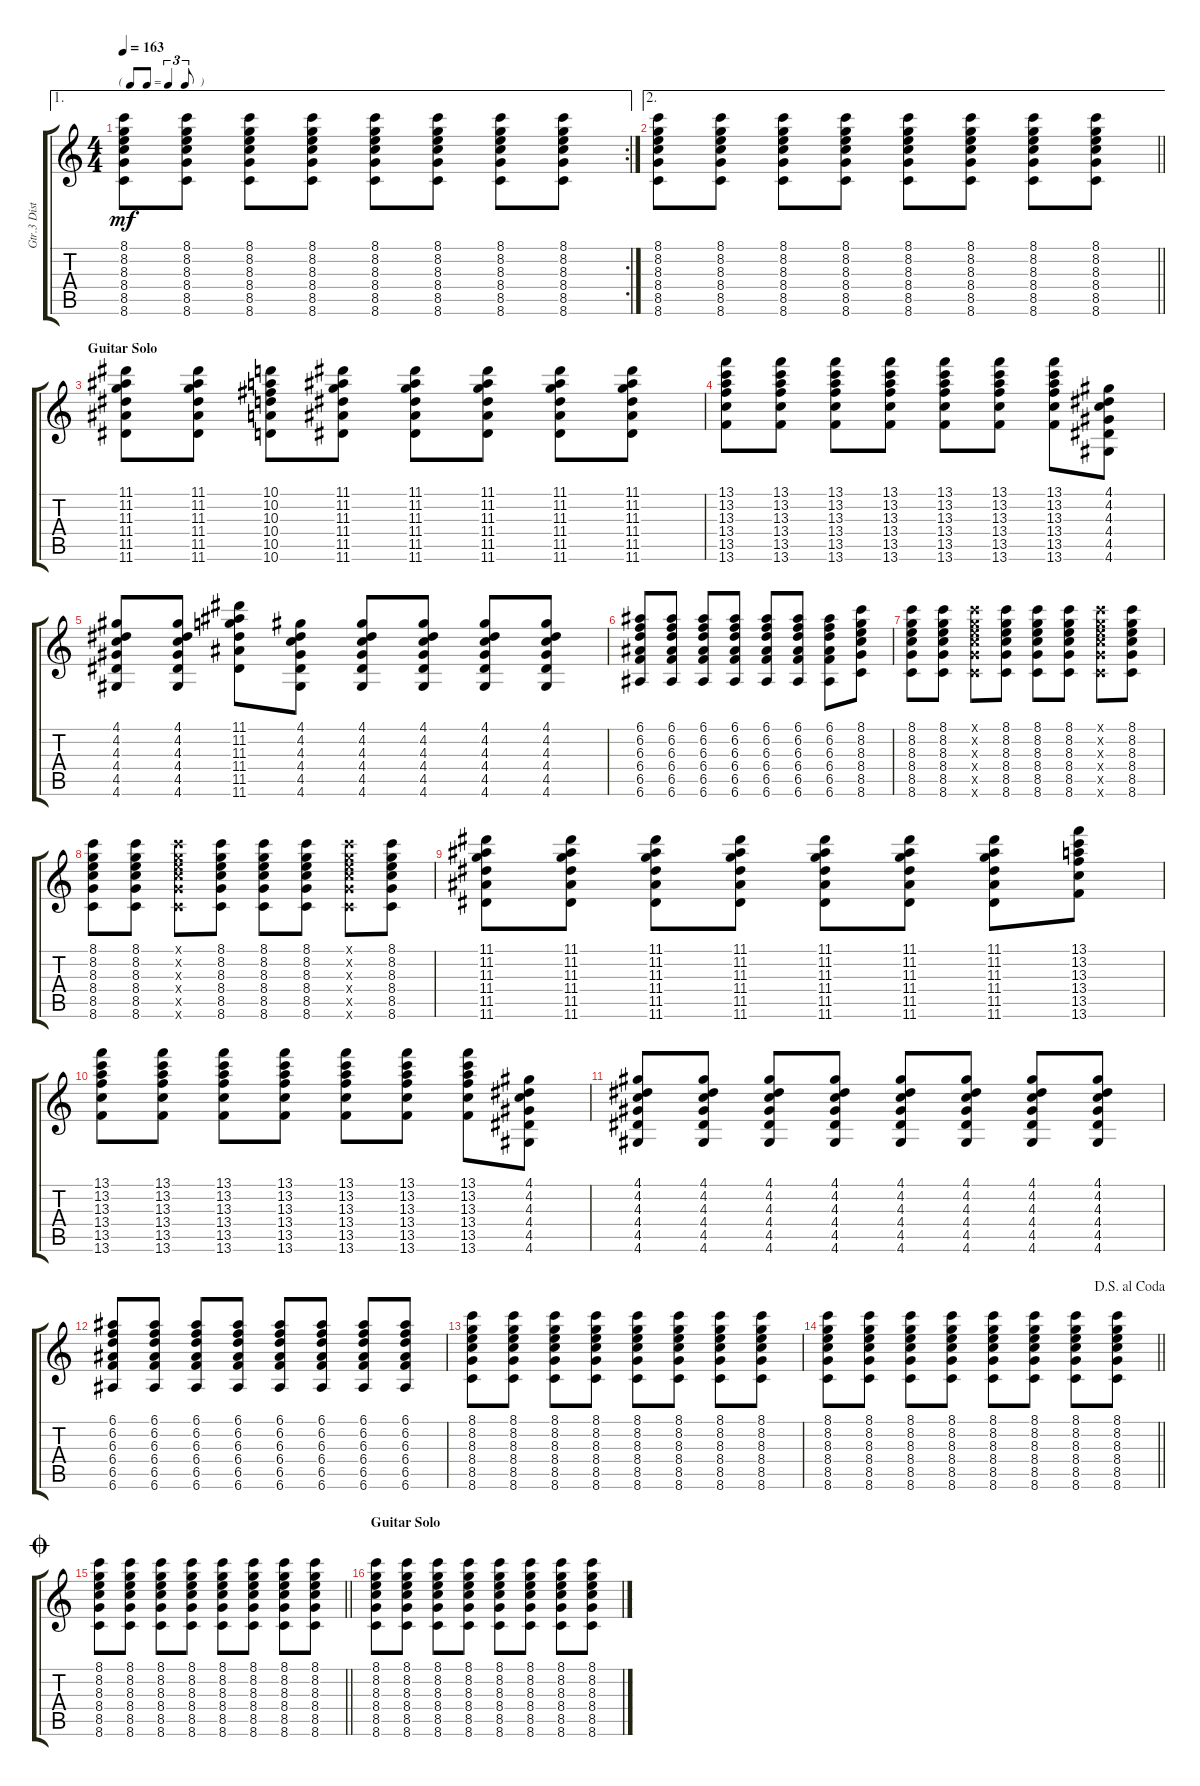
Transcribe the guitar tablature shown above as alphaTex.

\track ("Gtr.3 Dist Open E Tuning" "Gtr.3 Dist") {instrument distortionguitar}
\staff {score tabs}
\tuning (E4 B3 Ab3 E3 B2 E2) {hide}
\ae 1
\rc 2
\ts (4 4)
\tf triplet8th
\tempo 163
\clef g2
\ks c
(8.1 8.2 8.3 8.4 8.5 8.6).8{dy mf} (8.1 8.2 8.3 8.4 8.5 8.6).8 (8.1 8.2 8.3 8.4 8.5 8.6).8 (8.1 8.2 8.3 8.4 8.5 8.6).8 (8.1 8.2 8.3 8.4 8.5 8.6).8 (8.1 8.2 8.3 8.4 8.5 8.6).8 (8.1 8.2 8.3 8.4 8.5 8.6).8 (8.1 8.2 8.3 8.4 8.5 8.6).8 |
\ae 2
\barLineRight lightlight
(8.1 8.2 8.3 8.4 8.5 8.6).8 (8.1 8.2 8.3 8.4 8.5 8.6).8 (8.1 8.2 8.3 8.4 8.5 8.6).8 (8.1 8.2 8.3 8.4 8.5 8.6).8 (8.1 8.2 8.3 8.4 8.5 8.6).8 (8.1 8.2 8.3 8.4 8.5 8.6).8 (8.1 8.2 8.3 8.4 8.5 8.6).8 (8.1 8.2 8.3 8.4 8.5 8.6).8 |
\section ("" "Guitar Solo")
(11.1 11.2 11.3 11.4 11.5 11.6).8 (11.1 11.2 11.3 11.4 11.5 11.6).8 (10.1 10.2 10.3 10.4 10.5 10.6).8 (11.1 11.2 11.3 11.4 11.5 11.6).8 (11.1 11.2 11.3 11.4 11.5 11.6).8 (11.1 11.2 11.3 11.4 11.5 11.6).8 (11.1 11.2 11.3 11.4 11.5 11.6).8 (11.1 11.2 11.3 11.4 11.5 11.6).8 |
(13.1 13.2 13.3 13.4 13.5 13.6).8 (13.1 13.2 13.3 13.4 13.5 13.6).8 (13.1 13.2 13.3 13.4 13.5 13.6).8 (13.1 13.2 13.3 13.4 13.5 13.6).8 (13.1 13.2 13.3 13.4 13.5 13.6).8 (13.1 13.2 13.3 13.4 13.5 13.6).8 (13.1 13.2 13.3 13.4 13.5 13.6).8 (4.1 4.2 4.3 4.4 4.5 4.6).8 |
(4.1 4.2 4.3 4.4 4.5 4.6).8 (4.1 4.2 4.3 4.4 4.5 4.6).8 (11.1 11.2 11.3 11.4 11.5 11.6).8 (4.1 4.2 4.3 4.4 4.5 4.6).8 (4.1 4.2 4.3 4.4 4.5 4.6).8 (4.1 4.2 4.3 4.4 4.5 4.6).8 (4.1 4.2 4.3 4.4 4.5 4.6).8 (4.1 4.2 4.3 4.4 4.5 4.6).8 |
(6.1 6.2 6.3 6.4 6.5 6.6).8 (6.1 6.2 6.3 6.4 6.5 6.6).8 (6.1 6.2 6.3 6.4 6.5 6.6).8 (6.1 6.2 6.3 6.4 6.5 6.6).8 (6.1 6.2 6.3 6.4 6.5 6.6).8 (6.1 6.2 6.3 6.4 6.5 6.6).8 (6.1 6.2 6.3 6.4 6.5 6.6).8 (8.1 8.2 8.3 8.4 8.5 8.6).8 |
(8.1 8.2 8.3 8.4 8.5 8.6).8 (8.1 8.2 8.3 8.4 8.5 8.6).8 (8.1{x} 8.2{x} 8.3{x} 8.4{x} 8.5{x} 8.6{x}).8 (8.1 8.2 8.3 8.4 8.5 8.6).8 (8.1 8.2 8.3 8.4 8.5 8.6).8 (8.1 8.2 8.3 8.4 8.5 8.6).8 (8.1{x} 8.2{x} 8.3{x} 8.4{x} 8.5{x} 8.6{x}).8 (8.1 8.2 8.3 8.4 8.5 8.6).8 |
(8.1 8.2 8.3 8.4 8.5 8.6).8 (8.1 8.2 8.3 8.4 8.5 8.6).8 (8.1{x} 8.2{x} 8.3{x} 8.4{x} 8.5{x} 8.6{x}).8 (8.1 8.2 8.3 8.4 8.5 8.6).8 (8.1 8.2 8.3 8.4 8.5 8.6).8 (8.1 8.2 8.3 8.4 8.5 8.6).8 (8.1{x} 8.2{x} 8.3{x} 8.4{x} 8.5{x} 8.6{x}).8 (8.1 8.2 8.3 8.4 8.5 8.6).8 |
(11.1 11.2 11.3 11.4 11.5 11.6).8 (11.1 11.2 11.3 11.4 11.5 11.6).8 (11.1 11.2 11.3 11.4 11.5 11.6).8 (11.1 11.2 11.3 11.4 11.5 11.6).8 (11.1 11.2 11.3 11.4 11.5 11.6).8 (11.1 11.2 11.3 11.4 11.5 11.6).8 (11.1 11.2 11.3 11.4 11.5 11.6).8 (13.1 13.2 13.3 13.4 13.5 13.6).8 |
(13.1 13.2 13.3 13.4 13.5 13.6).8 (13.1 13.2 13.3 13.4 13.5 13.6).8 (13.1 13.2 13.3 13.4 13.5 13.6).8 (13.1 13.2 13.3 13.4 13.5 13.6).8 (13.1 13.2 13.3 13.4 13.5 13.6).8 (13.1 13.2 13.3 13.4 13.5 13.6).8 (13.1 13.2 13.3 13.4 13.5 13.6).8 (4.1 4.2 4.3 4.4 4.5 4.6).8 |
(4.1 4.2 4.3 4.4 4.5 4.6).8 (4.1 4.2 4.3 4.4 4.5 4.6).8 (4.1 4.2 4.3 4.4 4.5 4.6).8 (4.1 4.2 4.3 4.4 4.5 4.6).8 (4.1 4.2 4.3 4.4 4.5 4.6).8 (4.1 4.2 4.3 4.4 4.5 4.6).8 (4.1 4.2 4.3 4.4 4.5 4.6).8 (4.1 4.2 4.3 4.4 4.5 4.6).8 |
(6.1 6.2 6.3 6.4 6.5 6.6).8 (6.1 6.2 6.3 6.4 6.5 6.6).8 (6.1 6.2 6.3 6.4 6.5 6.6).8 (6.1 6.2 6.3 6.4 6.5 6.6).8 (6.1 6.2 6.3 6.4 6.5 6.6).8 (6.1 6.2 6.3 6.4 6.5 6.6).8 (6.1 6.2 6.3 6.4 6.5 6.6).8 (6.1 6.2 6.3 6.4 6.5 6.6).8 |
(8.1 8.2 8.3 8.4 8.5 8.6).8 (8.1 8.2 8.3 8.4 8.5 8.6).8 (8.1 8.2 8.3 8.4 8.5 8.6).8 (8.1 8.2 8.3 8.4 8.5 8.6).8 (8.1 8.2 8.3 8.4 8.5 8.6).8 (8.1 8.2 8.3 8.4 8.5 8.6).8 (8.1 8.2 8.3 8.4 8.5 8.6).8 (8.1 8.2 8.3 8.4 8.5 8.6).8 |
\jump dalsegnoalcoda
\barLineRight lightlight
(8.1 8.2 8.3 8.4 8.5 8.6).8 (8.1 8.2 8.3 8.4 8.5 8.6).8 (8.1 8.2 8.3 8.4 8.5 8.6).8 (8.1 8.2 8.3 8.4 8.5 8.6).8 (8.1 8.2 8.3 8.4 8.5 8.6).8 (8.1 8.2 8.3 8.4 8.5 8.6).8 (8.1 8.2 8.3 8.4 8.5 8.6).8 (8.1 8.2 8.3 8.4 8.5 8.6).8 |
\jump coda
\barLineRight lightlight
(8.1 8.2 8.3 8.4 8.5 8.6).8 (8.1 8.2 8.3 8.4 8.5 8.6).8 (8.1 8.2 8.3 8.4 8.5 8.6).8 (8.1 8.2 8.3 8.4 8.5 8.6).8 (8.1 8.2 8.3 8.4 8.5 8.6).8 (8.1 8.2 8.3 8.4 8.5 8.6).8 (8.1 8.2 8.3 8.4 8.5 8.6).8 (8.1 8.2 8.3 8.4 8.5 8.6).8 |
\section ("" "Guitar Solo")
(8.1 8.2 8.3 8.4 8.5 8.6).8 (8.1 8.2 8.3 8.4 8.5 8.6).8 (8.1 8.2 8.3 8.4 8.5 8.6).8 (8.1 8.2 8.3 8.4 8.5 8.6).8 (8.1 8.2 8.3 8.4 8.5 8.6).8 (8.1 8.2 8.3 8.4 8.5 8.6).8 (8.1 8.2 8.3 8.4 8.5 8.6).8 (8.1 8.2 8.3 8.4 8.5 8.6).8
